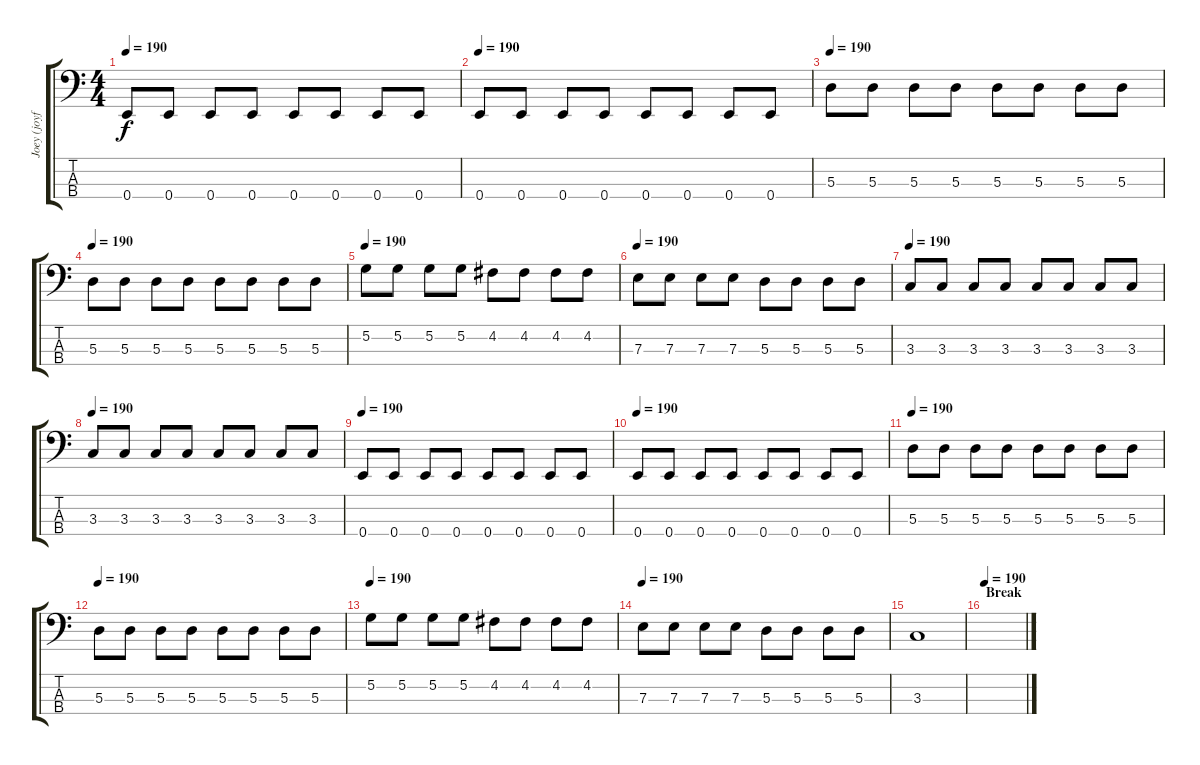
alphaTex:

\track ("Joey (joyfull) De Maio" "Joey (joyf") {instrument electricbasspick}
\staff {score tabs}
\tuning (G2 D2 A1 E1) {hide}
\ts (4 4)
\tempo 190
\clef f4
\ks c
0.4.8{dy f} 0.4.8 0.4.8 0.4.8 0.4.8 0.4.8 0.4.8 0.4.8 |
\tempo 190
0.4.8 0.4.8 0.4.8 0.4.8 0.4.8 0.4.8 0.4.8 0.4.8 |
\tempo 190
5.3.8 5.3.8 5.3.8 5.3.8 5.3.8 5.3.8 5.3.8 5.3.8 |
\tempo 190
5.3.8 5.3.8 5.3.8 5.3.8 5.3.8 5.3.8 5.3.8 5.3.8 |
\tempo 190
5.2.8 5.2.8 5.2.8 5.2.8 4.2.8 4.2.8 4.2.8 4.2.8 |
\tempo 190
7.3.8 7.3.8 7.3.8 7.3.8 5.3.8 5.3.8 5.3.8 5.3.8 |
\tempo 190
3.3.8 3.3.8 3.3.8 3.3.8 3.3.8 3.3.8 3.3.8 3.3.8 |
\tempo 190
3.3.8 3.3.8 3.3.8 3.3.8 3.3.8 3.3.8 3.3.8 3.3.8 |
\tempo 190
0.4.8 0.4.8 0.4.8 0.4.8 0.4.8 0.4.8 0.4.8 0.4.8 |
\tempo 190
0.4.8 0.4.8 0.4.8 0.4.8 0.4.8 0.4.8 0.4.8 0.4.8 |
\tempo 190
5.3.8 5.3.8 5.3.8 5.3.8 5.3.8 5.3.8 5.3.8 5.3.8 |
\tempo 190
5.3.8 5.3.8 5.3.8 5.3.8 5.3.8 5.3.8 5.3.8 5.3.8 |
\tempo 190
5.2.8 5.2.8 5.2.8 5.2.8 4.2.8 4.2.8 4.2.8 4.2.8 |
\tempo 190
7.3.8 7.3.8 7.3.8 7.3.8 5.3.8 5.3.8 5.3.8 5.3.8 |
3.3.1 |
\section ("" "Break")
\tempo 190
